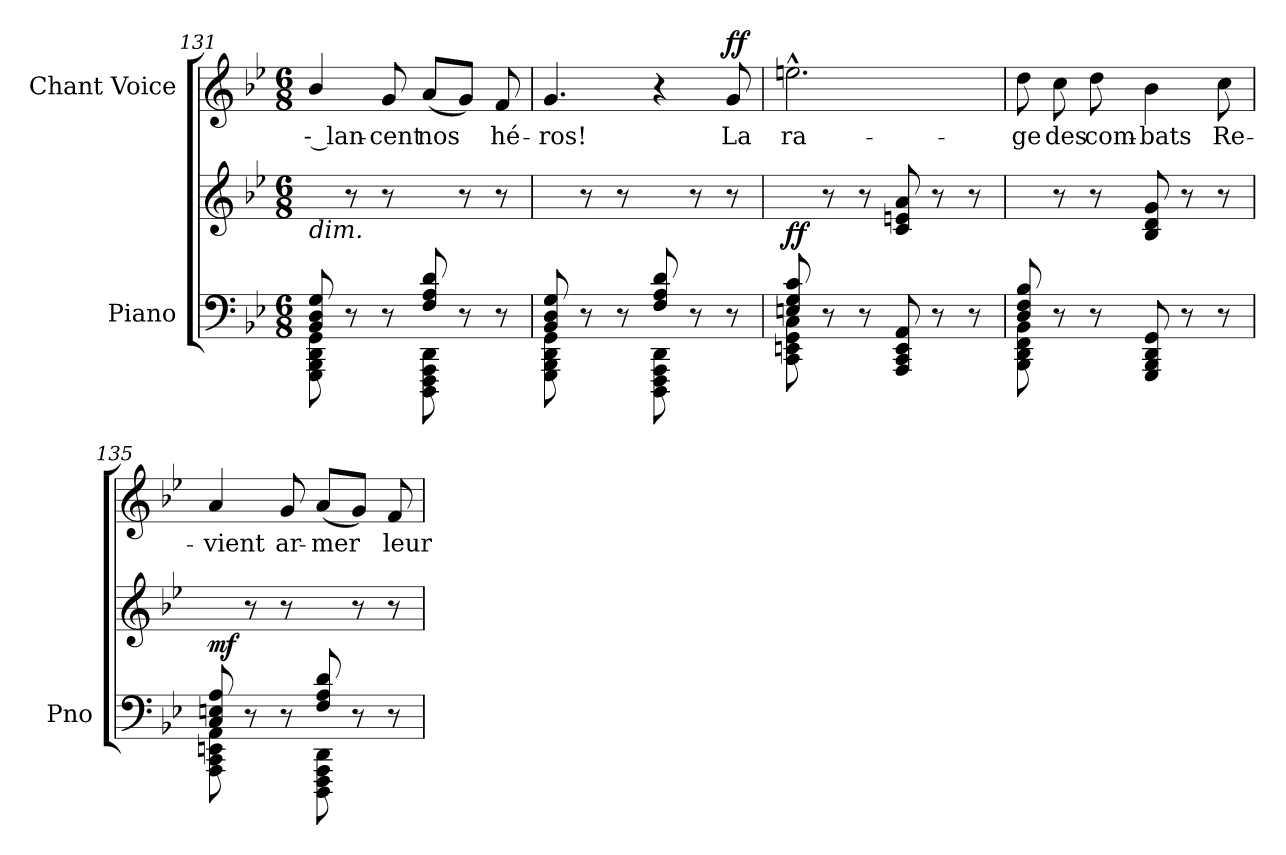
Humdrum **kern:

**kern	**kern	**dynam	**kern	**text	**dynam
*part2	*part2	*part2	*part1	*part1	*part1
*staff3	*staff2	*staff2/3	*staff1	*staff1	*staff1
*I"Piano	*	*	*I"Chant Voice	*	*
*I'Pno	*	*	*	*	*
!!LO:LB:g=z
*clefF4	*clefG2	*	*clefG2	*	*
*k[b-e-]	*k[b-e-]	*	*k[b-e-]	*	*
*M6/8	*M6/8	*	*M6/8	*	*
=131	=131	=131	=131	=131	=131
*^	*	*	*	*	*
!	!	!LO:TX:b:i:t=dim.	!	!	!	!
!	!	!	!	!	!LO:LY:b	!
8BB-/ 8D/ 8G/	8GGG\ 8BBB-\ 8DD\ 8GG\	8ryy	.	4b-/	-- lan-	.
4ryy	8r	8r	.	.	.	.
!	!	!	!	!	!LO:LY:b	!
.	8r	8r	.	8g/	-cent	.
!	!	!	!	!	!LO:LY:b	!
8F/ 8A/ 8d/	8DDD\ 8FFF\ 8AAA\ 8DD\	8ryy	.	(8a/L	nos	.
4ryy	8r	8r	.	8g/J)	.	.
!	!	!	!	!	!LO:LY:b	!
.	8r	8r	.	8f/	hé-	.
=132	=132	=132	=132	=132	=132	=132
!	!	!	!	!	!LO:LY:b	!
8BB-/ 8D/ 8G/	8GGG\ 8BBB-\ 8DD\ 8GG\	8ryy	.	4.g/	-ros!	.
4ryy	8r	8r	.	.	.	.
.	8r	8r	.	.	.	.
8F/ 8A/ 8d/	8DDD\ 8FFF\ 8AAA\ 8DD\	8ryy	.	4r	.	.
4ryy	8r	8r	.	.	.	.
!	!	!	!	!	!LO:LY:b	!LO:DY:a
.	8r	8r	.	8g/	La	ff
=133	=133	=133	=133	=133	=133	=133
!	!	!	!LO:DY:b	!	!LO:LY:b	!
8En/ 8G/ 8c/	8CC\ 8EEn\ 8GG\ 8C\	8ryy	ff	2.een^^\	ra-	.
2ryy	8r	8r	.	.	.	.
.	8r	8r	.	.	.	.
.	8AAA/ 8CC/ 8EE/ 8AA/	8c/ 8en/ 8a/	.	.	.	.
.	8r	8r	.	.	.	.
8ryy	8r	8r	.	.	.	.
=134	=134	=134	=134	=134	=134	=134
!	!	!	!	!	!LO:LY:b	!
8D/ 8F/ 8B-/	8BBB-\ 8DD\ 8FF\ 8BB-\	8ryy	.	8dd\	-ge	.
!	!	!	!	!	!LO:LY:b	!
2ryy	8r	8r	.	8cc\	des	.
!	!	!	!	!	!LO:LY:b	!
.	8r	8r	.	8dd\	com-	.
!	!	!	!	!	!LO:LY:b	!
.	8GGG/ 8BBB-/ 8DD/ 8GG/	8B-/ 8d/ 8g/	.	4b-\	-bats	.
.	8r	8r	.	.	.	.
!	!	!	!	!	!LO:LY:b	!
8ryy	8r	8r	.	8cc\	Re-	.
=135	=135	=135	=135	=135	=135	=135
!	!	!	!LO:DY:b	!	!LO:LY:b	!
8C/ 8En/ 8A/	8AAA\ 8CC\ 8EEn\ 8AA\	8ryy	mf	4a/	-vient	.
4ryy	8r	8r	.	.	.	.
!	!	!	!	!	!LO:LY:b	!
.	8r	8r	.	8g/	ar-	.
!	!	!	!	!	!LO:LY:b	!
8F/ 8A/ 8d/	8DDD\ 8FFF\ 8AAA\ 8DD\	8ryy	.	(8a/L	-mer	.
4ryy	8r	8r	.	8g/J)	.	.
!	!	!	!	!	!LO:LY:b	!
.	8r	8r	.	8f/	leur	.
*v	*v	*	*	*	*	*
=	=	=	=	=	=
*-	*-	*-	*-	*-	*-
